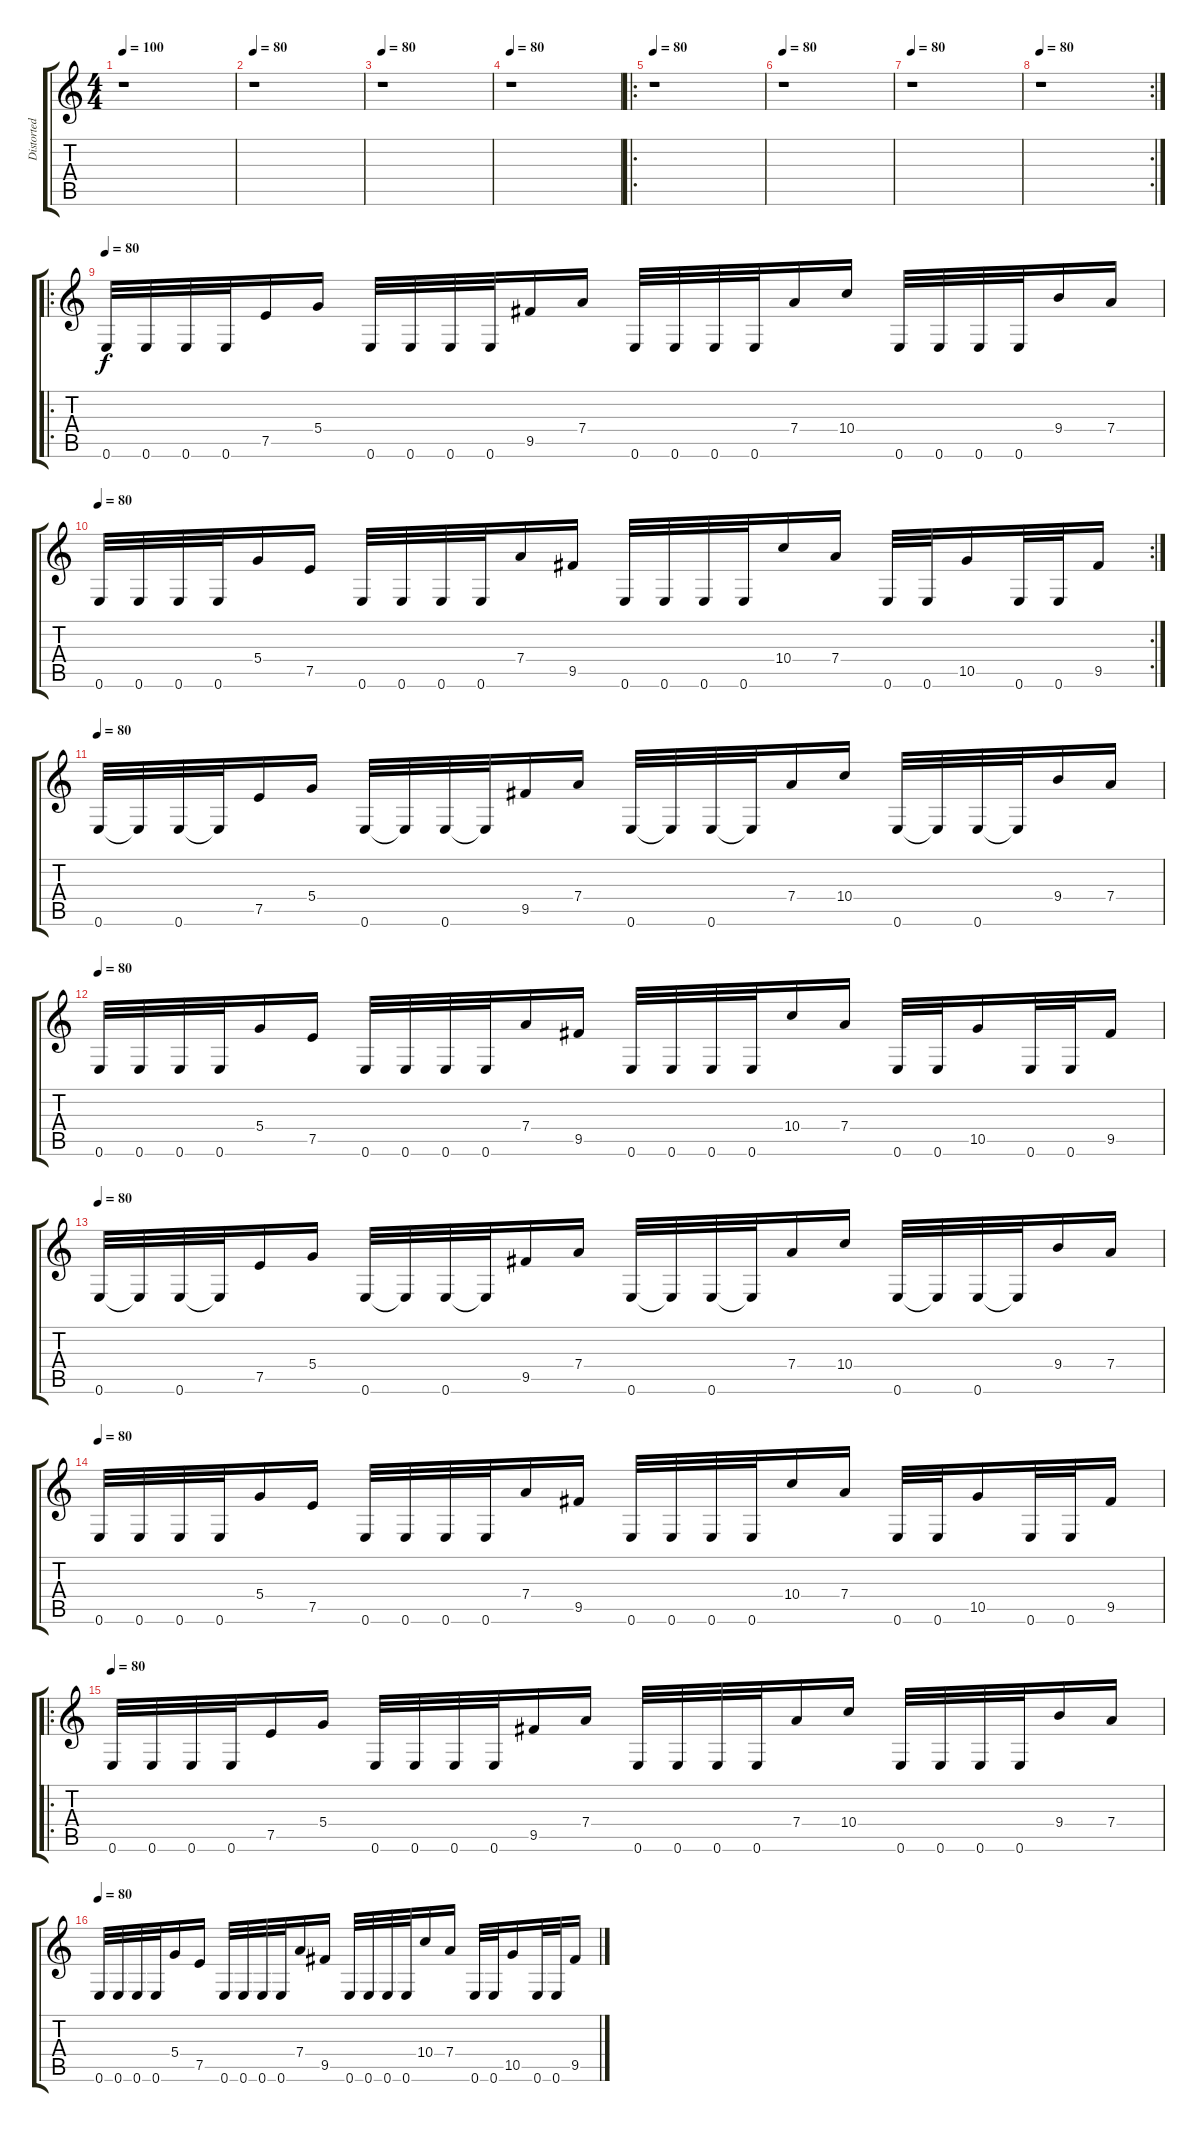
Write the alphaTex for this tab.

\track ("Distorted Guitar" "Distorted ") {instrument distortionguitar}
\staff {score tabs}
\tuning (E4 B3 G3 D3 A2 E2) {hide}
\ts (4 4)
\section ("" "")
\tempo 100
\tempo 80
\tempo 100
\clef g2
\ks c
r.1{dy f instrument distortionguitar} |
\tempo 80
r.1 |
\tempo 80
r.1 |
\tempo 80
r.1 |
\ro
\tempo 80
r.1 |
\tempo 80
r.1 |
\tempo 80
r.1 |
\rc 2
\tempo 80
r.1 |
\ro
\tempo 80
0.6.32{instrument distortionguitar} 0.6.32 0.6.32 0.6.32 7.5.16 5.4.16 0.6.32 0.6.32 0.6.32 0.6.32 9.5.16 7.4.16 0.6.32 0.6.32 0.6.32 0.6.32 7.4.16 10.4.16 0.6.32 0.6.32 0.6.32 0.6.32 9.4.16 7.4.16 |
\rc 2
\tempo 80
0.6.32 0.6.32 0.6.32 0.6.32 5.4.16 7.5.16 0.6.32 0.6.32 0.6.32 0.6.32 7.4.16 9.5.16 0.6.32 0.6.32 0.6.32 0.6.32 10.4.16 7.4.16 0.6.32 0.6.32 10.5.16 0.6.32 0.6.32 9.5.16 |
\tempo 80
0.6.32{instrument distortionguitar} 0.6{t}.32 0.6.32 0.6{t}.32 7.5.16 5.4.16 0.6.32 0.6{t}.32 0.6.32 0.6{t}.32 9.5.16 7.4.16 0.6.32 0.6{t}.32 0.6.32 0.6{t}.32 7.4.16 10.4.16 0.6.32 0.6{t}.32 0.6.32 0.6{t}.32 9.4.16 7.4.16 |
\tempo 80
0.6.32 0.6.32 0.6.32 0.6.32 5.4.16 7.5.16 0.6.32 0.6.32 0.6.32 0.6.32 7.4.16 9.5.16 0.6.32 0.6.32 0.6.32 0.6.32 10.4.16 7.4.16 0.6.32 0.6.32 10.5.16 0.6.32 0.6.32 9.5.16 |
\tempo 80
0.6.32{instrument distortionguitar} 0.6{t}.32 0.6.32 0.6{t}.32 7.5.16 5.4.16 0.6.32 0.6{t}.32 0.6.32 0.6{t}.32 9.5.16 7.4.16 0.6.32 0.6{t}.32 0.6.32 0.6{t}.32 7.4.16 10.4.16 0.6.32 0.6{t}.32 0.6.32 0.6{t}.32 9.4.16 7.4.16 |
\tempo 80
0.6.32 0.6.32 0.6.32 0.6.32 5.4.16 7.5.16 0.6.32 0.6.32 0.6.32 0.6.32 7.4.16 9.5.16 0.6.32 0.6.32 0.6.32 0.6.32 10.4.16 7.4.16 0.6.32 0.6.32 10.5.16 0.6.32 0.6.32 9.5.16 |
\ro
\tempo 80
0.6.32{instrument distortionguitar} 0.6.32 0.6.32 0.6.32 7.5.16 5.4.16 0.6.32 0.6.32 0.6.32 0.6.32 9.5.16 7.4.16 0.6.32 0.6.32 0.6.32 0.6.32 7.4.16 10.4.16 0.6.32 0.6.32 0.6.32 0.6.32 9.4.16 7.4.16 |
\tempo 80
0.6.32 0.6.32 0.6.32 0.6.32 5.4.16 7.5.16 0.6.32 0.6.32 0.6.32 0.6.32 7.4.16 9.5.16 0.6.32 0.6.32 0.6.32 0.6.32 10.4.16 7.4.16 0.6.32 0.6.32 10.5.16 0.6.32 0.6.32 9.5.16
